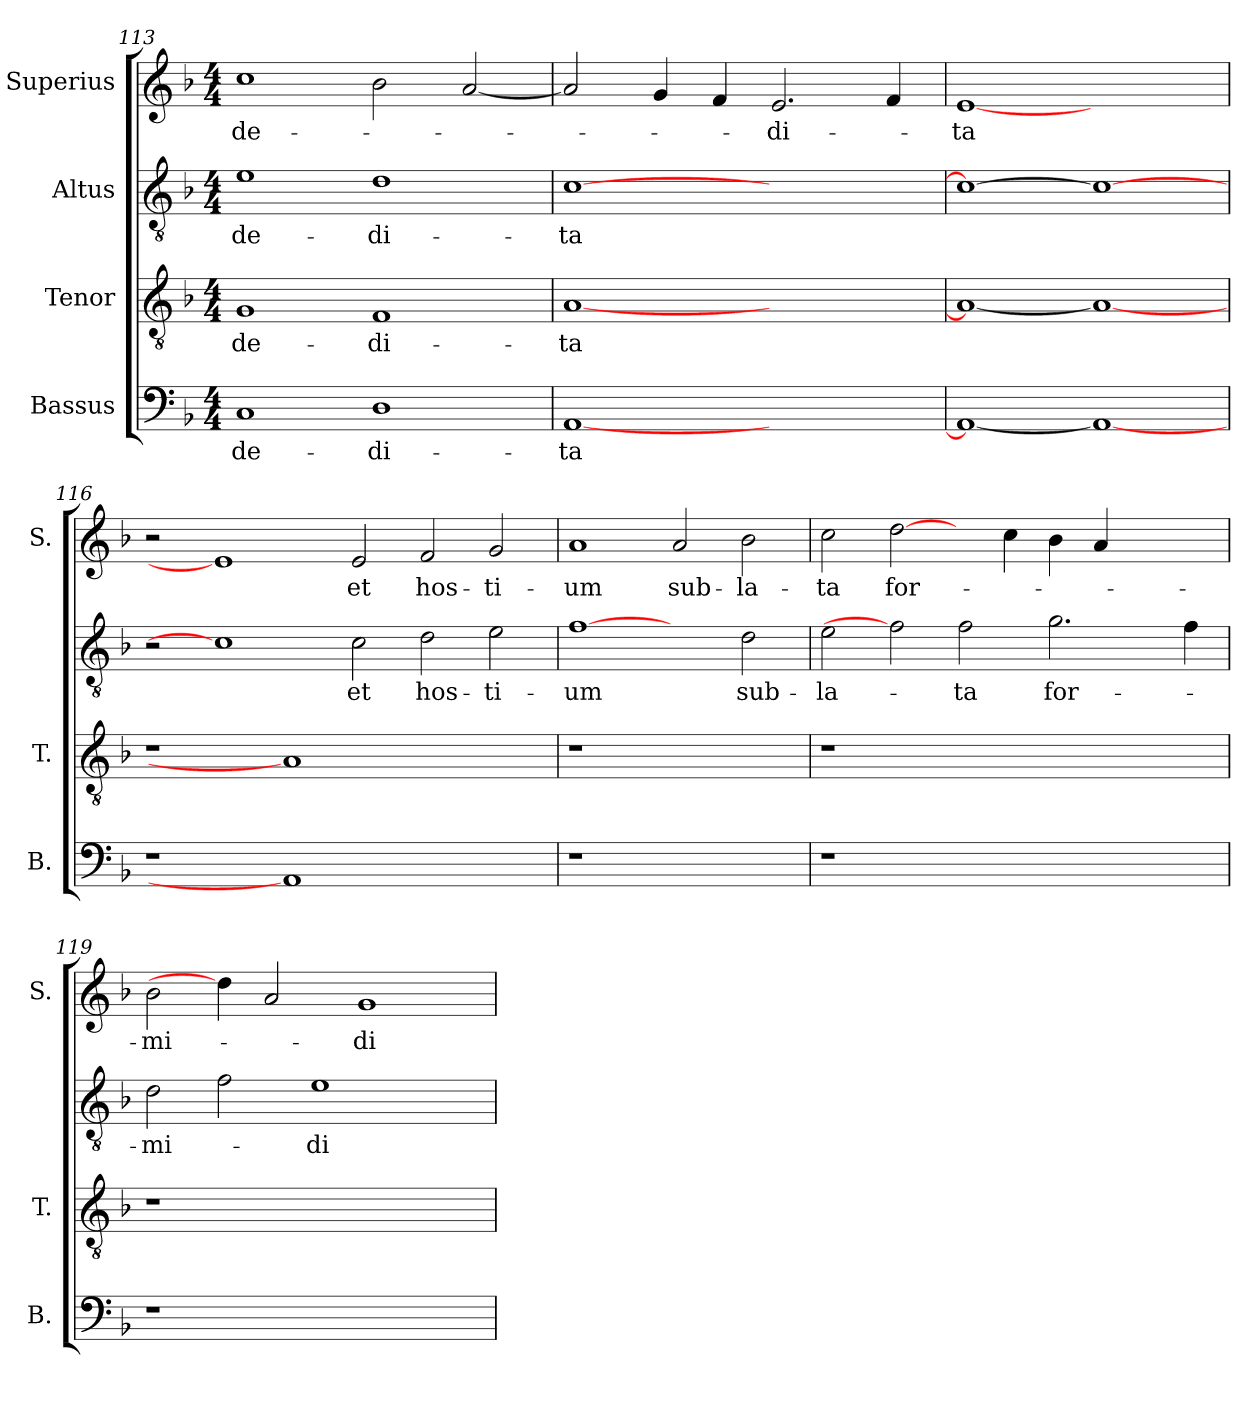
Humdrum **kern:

**kern	**text	**kern	**text	**kern	**text	**kern	**text
*part4	*part4	*part3	*part3	*part2	*part2	*part1	*part1
*staff4	*staff4	*staff3	*staff3	*staff2	*staff2	*staff1	*staff1
*I"Bassus	*	*I"Tenor	*	*I"Altus	*	*I"Superius	*
*I'B.	*	*I'T.	*	*	*	*I'S.	*
!!LO:LB:g=z
*clefF4	*	*clefGv2	*	*clefGv2	*	*clefG2	*
*	*	*ITrd7c12	*	*ITrd7c12	*	*	*
*k[b-]	*	*k[b-]	*	*k[b-]	*	*k[b-]	*
*F:	*	*F:	*	*F:	*	*F:	*
*M4/4	*	*M4/4	*	*M4/4	*	*M4/4	*
=113	=113	=113	=113	=113	=113	=113	=113
!	!LO:LY:b:color=#000000	!	!	!	!	!	!
!	!	!	!LO:LY:b:color=#000000	!	!	!	!
!	!	!	!	!	!LO:LY:b:color=#000000	!	!
!	!	!	!	!	!	!	!LO:LY:b:color=#000000
1Ci	de-	1GGi	de-	1Ei	de-	1cci	de-
!	!LO:LY:b:color=#000000	!	!	!	!	!	!
!	!	!	!LO:LY:b:color=#000000	!	!	!	!
!	!	!	!	!	!LO:LY:b:color=#000000	!	!
1Di	-di-	1FFi	-di-	1Di	-di-	2b-i\	.
.	.	.	.	.	.	[<2ai/	.
=114	=114	=114	=114	=114	=114	=114	=114
!	!LO:LY:b:color=#000000	!	!	!	!	!	!
!	!	!	!LO:LY:b:color=#000000	!	!	!	!
!	!	!	!	!	!LO:LY:b:color=#000000	!	!
[<1AAi	-ta	[<1AAi	-ta	[>1Ci	-ta	2ai/]	.
.	.	.	.	.	.	4gi/	.
.	.	.	.	.	.	4fi/	.
!	!	!	!	!	!	!	!LO:LY:b:color=#000000
1ryy	.	1ryy	.	1ryy	.	2.ei/	-di-
.	.	.	.	.	.	4fi/	.
=115	=115	=115	=115	=115	=115	=115	=115
!	!	!	!	!	!	!	!LO:LY:b:color=#000000
1AAi_<	.	1AAi_<	.	1Ci_>	.	[1ei	-ta
1AAi_	.	1AAi_	.	1Ci_	.	1ryy	.
=116	=116	=116	=116	=116	=116	=116	=116
!LO:N:vis=1	!	!LO:N:vis=1	!	!	!	!	!
1r	.	1r	.	2r	.	2r	.
.	.	.	.	1Ci]	.	1ei]	.
1AAi]	.	1AAi]	.	.	.	.	.
!	!	!	!	!	!LO:LY:b:color=#000000	!	!
!	!	!	!	!	!	!	!LO:LY:b:color=#000000
.	.	.	.	2Ci\	et	2ei/	et
!	!	!	!	!	!LO:LY:b:color=#000000	!	!
!	!	!	!	!	!	!	!LO:LY:b:color=#000000
1ryy	.	1ryy	.	2Di\	hos-	2fi/	hos-
!	!	!	!	!	!LO:LY:b:color=#000000	!	!
!	!	!	!	!	!	!	!LO:LY:b:color=#000000
.	.	.	.	2Ei\	-ti-	2gi/	-ti-
=117	=117	=117	=117	=117	=117	=117	=117
!LO:N:vis=1	!	!LO:N:vis=1	!	!	!	!	!
!	!	!	!	!	!LO:LY:b:color=#000000	!	!
!	!	!	!	!	!	!	!LO:LY:b:color=#000000
1r	.	1r	.	[1Fi	-um	1ai	-um
!	!	!	!	!	!	!	!LO:LY:b:color=#000000
1ryy	.	1ryy	.	2ryy	.	2ai/	sub-
!	!	!	!	!	!LO:LY:b:color=#000000	!	!
!	!	!	!	!	!	!	!LO:LY:b:color=#000000
.	.	.	.	2Di\	sub-	2b-i\	-la-
!!LO:LB:g=z
=118	=118	=118	=118	=118	=118	=118	=118
!LO:N:vis=1	!	!LO:N:vis=1	!	!	!	!	!
!	!	!	!	!	!LO:LY:b:color=#000000	!	!
!	!	!	!	!	!	!	!LO:LY:b:color=#000000
1r	.	1r	.	2Ei\	-la-	2cci\	-ta
!	!	!	!	!	!	!	!LO:LY:b:color=#000000
.	.	.	.	2Fi]	.	[2ddi\	for-
!	!	!	!	!	!LO:LY:b:color=#000000	!	!
1.ryy	.	1.ryy	.	2Fi\	-ta	4ryy	.
.	.	.	.	.	.	4cci\	.
!	!	!	!	!	!LO:LY:b:color=#000000	!	!
.	.	.	.	2.Gi\	for-	4b-i\	.
.	.	.	.	.	.	4ai/	.
.	.	.	.	.	.	2ryy	.
.	.	.	.	4Fi\	.	.	.
=119	=119	=119	=119	=119	=119	=119	=119
!LO:N:vis=1	!	!LO:N:vis=1	!	!	!	!	!
!	!	!	!	!	!LO:LY:b:color=#000000	!	!
!	!	!	!	!	!	!	!LO:LY:b:color=#000000
1r	.	1r	.	2Di\	-mi-	2b-i\	-mi-
.	.	.	.	2Fi\	.	4ddi\]	.
.	.	.	.	.	.	2ai/	.
!	!	!	!	!	!LO:LY:b:color=#000000	!	!
1ryy	.	1ryy	.	1Ei	-di-	.	.
!	!	!	!	!	!	!	!LO:LY:b:color=#000000
.	.	.	.	.	.	1gi	-di-
4ryy	.	4ryy	.	4ryy	.	.	.
=	=	=	=	=	=	=	=
*-	*-	*-	*-	*-	*-	*-	*-
